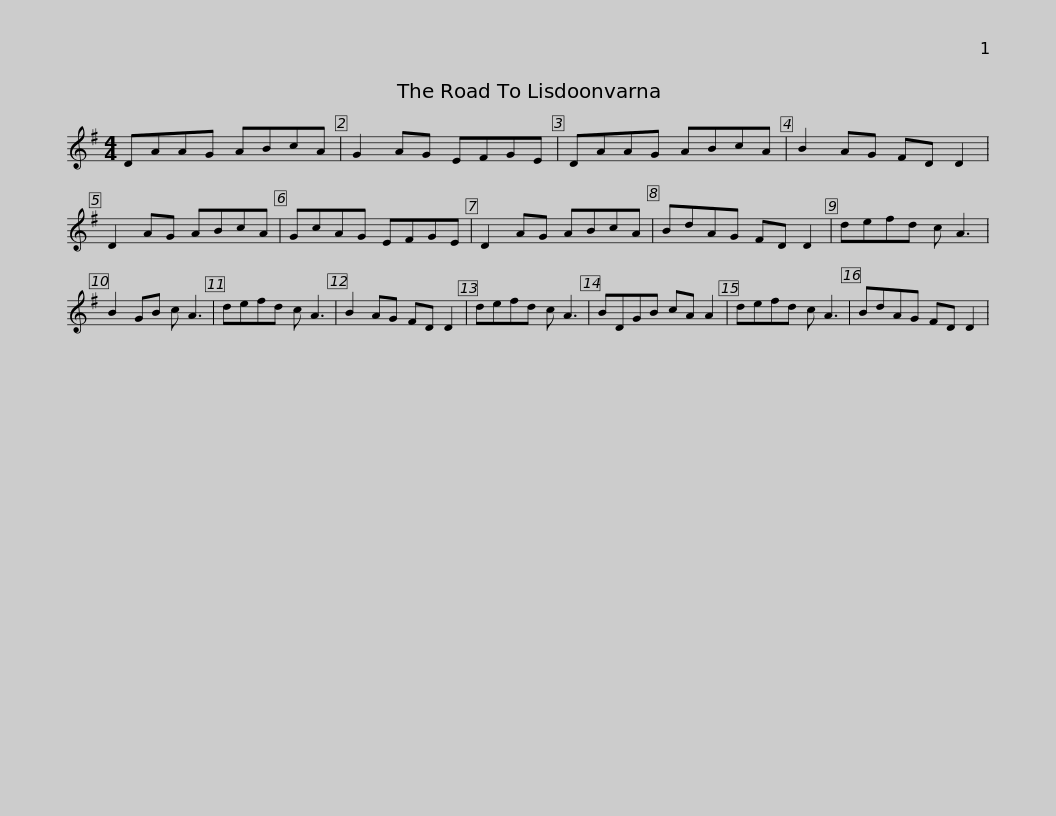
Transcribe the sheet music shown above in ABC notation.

X:1
L:1/8
M:4/4
I:linebreak $
K:G
V:1 treble
V:1
 DAAG ABcA | G2 AG EFGE | DAAG ABcA | B2 AG FD D2 | D2 AG ABcA | %5
 GcAG EFGE |$ D2 AG ABcA | BdAG FD D2 | defd c A3 | B2 GB c A3 | %10
 defd c A3 | B2 AG FD D2 | defd c A3 |$ BDGB cA A2 | defd c A3 | %15
 BdAG FD D2 | %16
